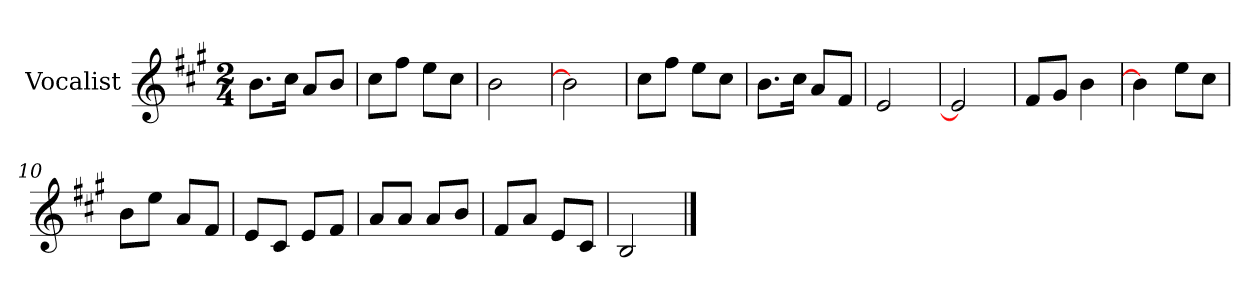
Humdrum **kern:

**kern
*part1
*staff1
*I"Vocalist
*k[f#c#g#]
*A:
*M2/4
=
8.bL
16cc#Jk
8aL
8bJ
=1
8cc#L
8ff#J
8eeL
8cc#J
=2
2b
=3
2b]
=4
8cc#L
8ff#J
8eeL
8cc#J
=5
8.bL
16cc#Jk
8aL
8f#J
=6
2e
=7
2e]
=8
8f#L
8g#J
4b
=9
4b]
8eeL
8cc#J
=10
8bL
8eeJ
8aL
8f#J
=11
8eL
8c#J
8eL
8f#J
=12
8aL
8aJ
8aL
8bJ
=13
8f#L
8aJ
8eL
8c#J
=14
2B
==
*-
